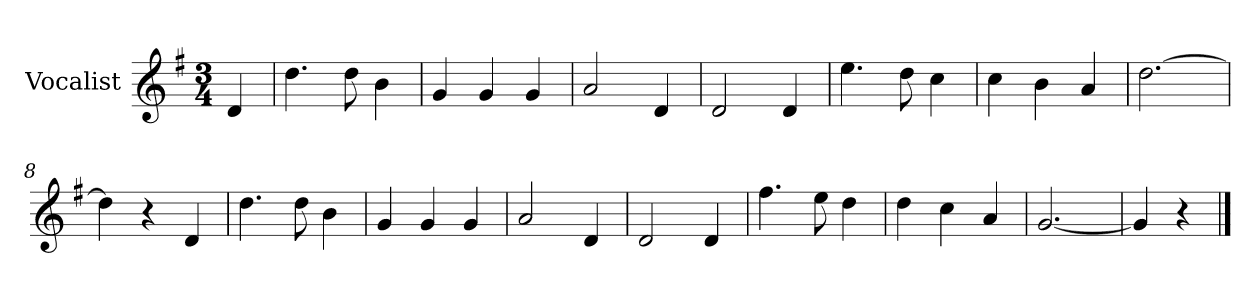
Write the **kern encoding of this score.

**kern
*part1
*staff1
*I"Vocalist
*k[f#]
*G:
*M3/4
=
4d
=1
4.dd
8dd
4b
=2
4g
4g
4g
=3
2a
4d
=4
2d
4d
=5
4.ee
8dd
4cc
=6
4cc
4b
4a
=7
[2.dd
=8
4dd]
4r
4d
=9
4.dd
8dd
4b
=10
4g
4g
4g
=11
2a
4d
=12
2d
4d
=13
4.ff#
8ee
4dd
=14
4dd
4cc
4a
=15
[2.g
=16
4g]
4r
==
*-
